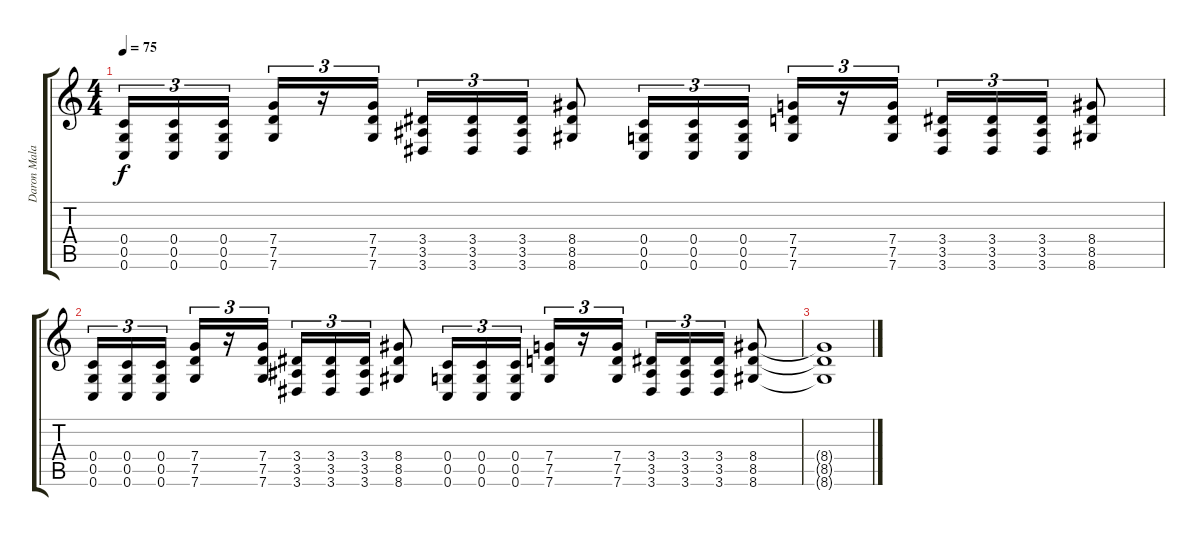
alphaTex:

\track ("Daron Malakian" "Daron Mala") {instrument electricguitarclean}
\staff {score tabs}
\tuning (D4 A3 F3 C3 G2 C2) {hide}
\ts (4 4)
\tempo 75
\clef g2
\ks c
(0.4 0.5 0.6).16{tu (3 2) dy f} (0.4 0.5 0.6).16{tu (3 2)} (0.4 0.5 0.6).16{tu (3 2)} (7.4 7.5 7.6).16{tu (3 2)} r.16{tu (3 2)} (7.4 7.5 7.6).16{tu (3 2)} (3.4 3.5 3.6).16{tu (3 2)} (3.4 3.5 3.6).16{tu (3 2)} (3.4 3.5 3.6).16{tu (3 2)} (8.4 8.5 8.6).8 (0.4 0.5 0.6).16{tu (3 2)} (0.4 0.5 0.6).16{tu (3 2)} (0.4 0.5 0.6).16{tu (3 2)} (7.4 7.5 7.6).16{tu (3 2)} r.16{tu (3 2)} (7.4 7.5 7.6).16{tu (3 2)} (3.4 3.5 3.6).16{tu (3 2)} (3.4 3.5 3.6).16{tu (3 2)} (3.4 3.5 3.6).16{tu (3 2)} (8.4 8.5 8.6).8 |
(0.4 0.5 0.6).16{tu (3 2)} (0.4 0.5 0.6).16{tu (3 2)} (0.4 0.5 0.6).16{tu (3 2)} (7.4 7.5 7.6).16{tu (3 2)} r.16{tu (3 2)} (7.4 7.5 7.6).16{tu (3 2)} (3.4 3.5 3.6).16{tu (3 2)} (3.4 3.5 3.6).16{tu (3 2)} (3.4 3.5 3.6).16{tu (3 2)} (8.4 8.5 8.6).8 (0.4 0.5 0.6).16{tu (3 2)} (0.4 0.5 0.6).16{tu (3 2)} (0.4 0.5 0.6).16{tu (3 2)} (7.4 7.5 7.6).16{tu (3 2)} r.16{tu (3 2)} (7.4 7.5 7.6).16{tu (3 2)} (3.4 3.5 3.6).16{tu (3 2)} (3.4 3.5 3.6).16{tu (3 2)} (3.4 3.5 3.6).16{tu (3 2)} (8.4 8.5 8.6).8 |
(8.4{t} 8.5{t} 8.6{t}).1
